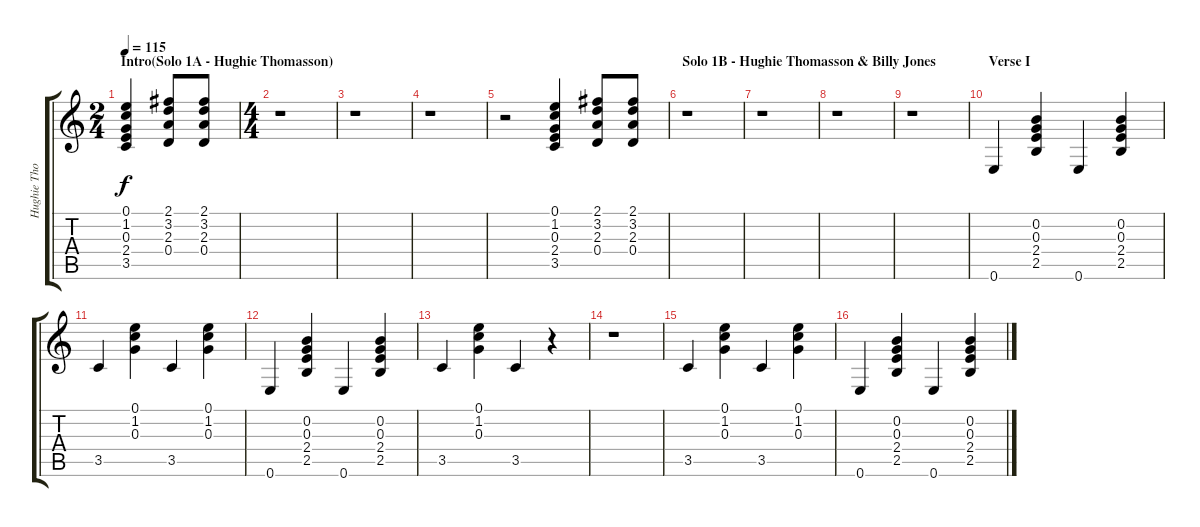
\track ("Hughie Thomasson - Acoustic Rhythm" "Hughie Tho") {instrument acousticguitarsteel}
\staff {score tabs}
\tuning (E4 B3 G3 D3 A2 E2) {hide}
\ts (2 4)
\section ("" "Intro(Solo 1A - Hughie Thomasson)")
\tempo 115
\clef g2
\ks c
(0.1 1.2 0.3 2.4 3.5).4{dy f instrument acousticguitarsteel} (2.1 3.2 2.3 0.4).8 (2.1 3.2 2.3 0.4).8 |
\ts (4 4)
r.1 |
r.1 |
r.1 |
r.2 (0.1 1.2 0.3 2.4 3.5).4 (2.1 3.2 2.3 0.4).8 (2.1 3.2 2.3 0.4).8 |
\section ("" "Solo 1B - Hughie Thomasson & Billy Jones")
r.1 |
r.1 |
r.1 |
r.1 |
\section ("" "Verse I")
0.6.4 (0.2 0.3 2.4 2.5).4 0.6.4 (0.2 0.3 2.4 2.5).4 |
3.5.4 (0.1 1.2 0.3).4 3.5.4 (0.1 1.2 0.3).4 |
0.6.4 (0.2 0.3 2.4 2.5).4 0.6.4 (0.2 0.3 2.4 2.5).4 |
3.5.4 (0.1 1.2 0.3).4 3.5.4 r.4 |
r.1 |
3.5.4 (0.1 1.2 0.3).4 3.5.4 (0.1 1.2 0.3).4 |
0.6.4 (0.2 0.3 2.4 2.5).4 0.6.4 (0.2 0.3 2.4 2.5).4
